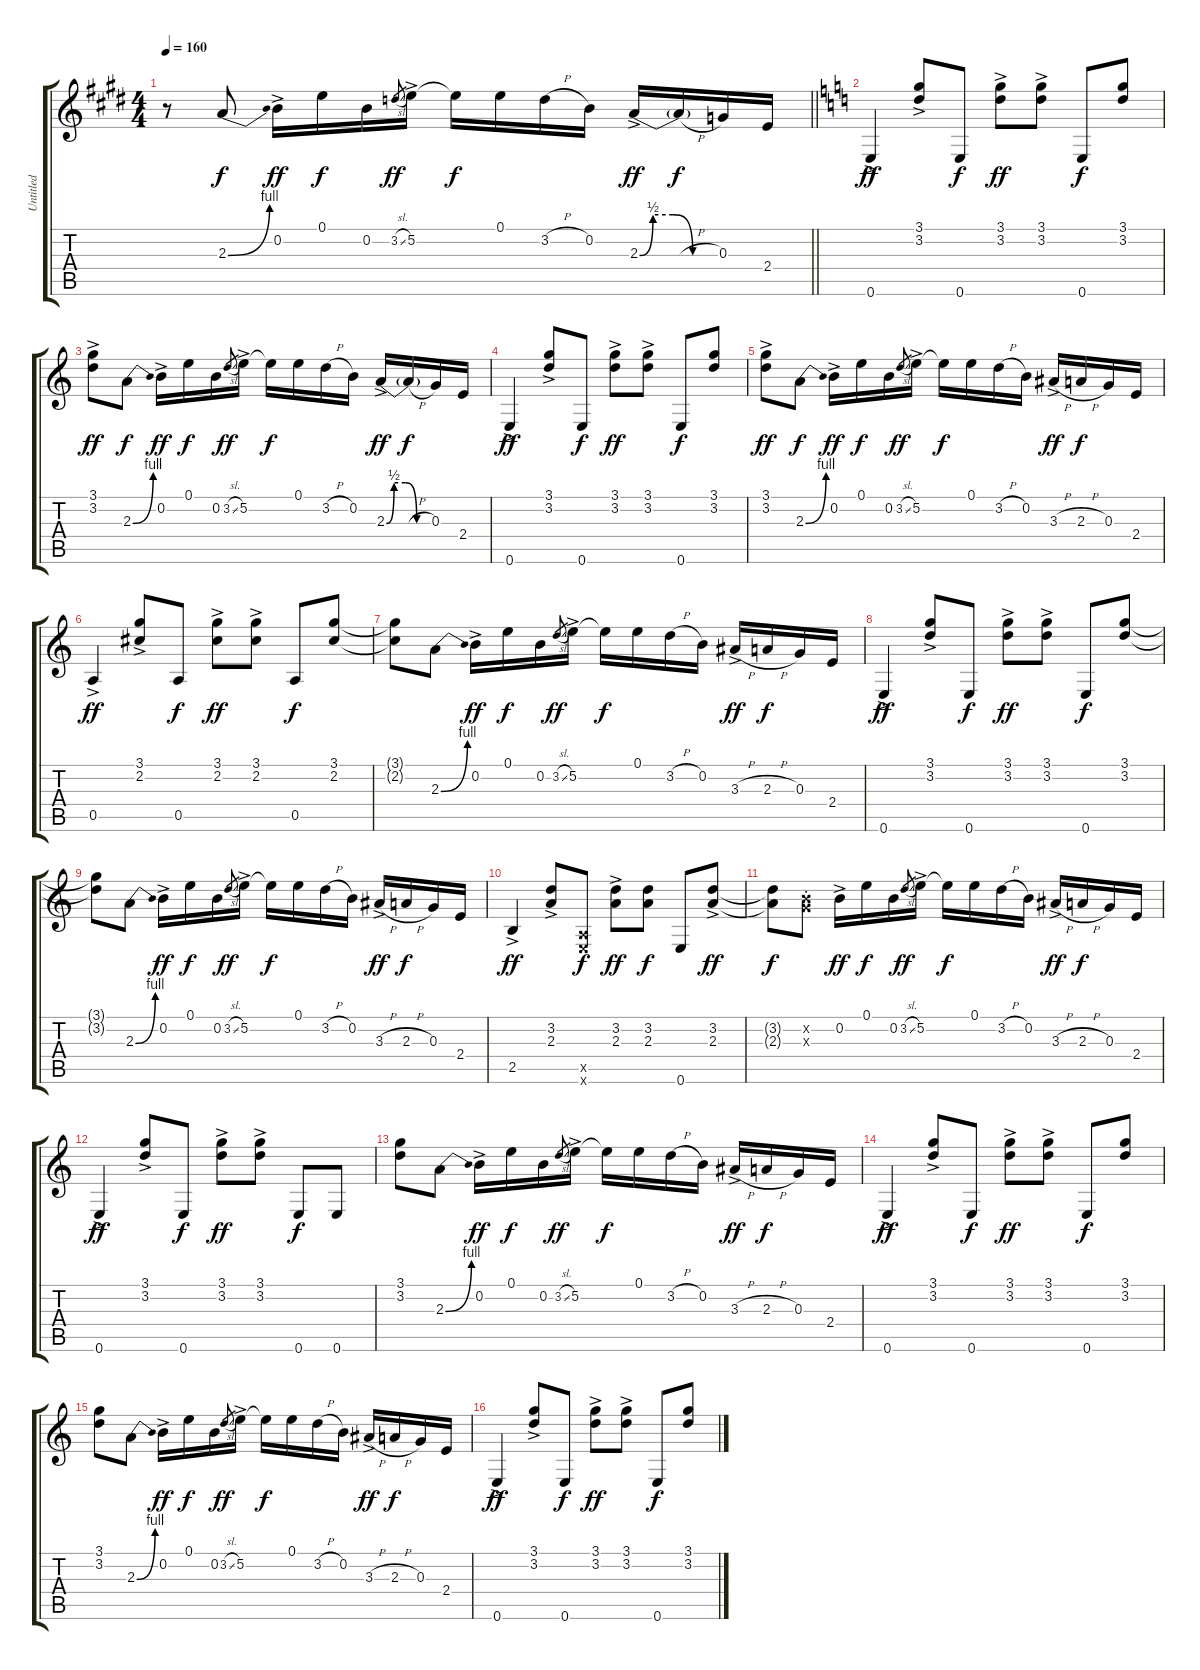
\track ("Untitled" "Untitled") {instrument distortionguitar}
\staff {score tabs}
\tuning (E4 B3 G3 D3 A2 E2) {hide}
\ts (4 4)
\tempo 160
\clef g2
\barLineRight lightlight
\ks e
r.8{dy f instrument distortionguitar} 2.3{be (bend 0 0 60 4)}.8 0.2{ac}.16{dy ff} 0.1.16{dy f} 0.2.16 3.2{sl}.8{gr dy ff} 5.2{ac}.16 5.2{t}.16{dy f} 0.1.16 3.2{h}.16 0.2.16 2.3{be (custom 0 0 10 2 25 2 40 0 60 0) ac}.16{dy ff} 2.3{h t}.16{dy f} 0.3.16 2.4.16 |
\ks c
0.6{ac}.4{dy ff} (3.1{ac} 3.2{ac}).8 0.6.8{dy f} (3.1{ac} 3.2{ac}).8{dy ff} (3.1{ac} 3.2{ac}).8 0.6.8{dy f} (3.1 3.2).8 |
(3.1{ac} 3.2{ac}).8{dy ff} 2.3{be (bend 0 0 60 4)}.8{dy f} 0.2{ac}.16{dy ff} 0.1.16{dy f} 0.2.16 3.2{sl}.8{gr dy ff} 5.2{ac}.16 5.2{t}.16{dy f} 0.1.16 3.2{h}.16 0.2.16 2.3{be (custom 0 0 10 2 25 2 40 0 60 0) ac}.16{dy ff} 2.3{h t}.16{dy f} 0.3.16 2.4.16 |
0.6{ac}.4{dy ff} (3.1{ac} 3.2{ac}).8 0.6.8{dy f} (3.1{ac} 3.2{ac}).8{dy ff} (3.1{ac} 3.2{ac}).8 0.6.8{dy f} (3.1 3.2).8 |
(3.1{ac} 3.2{ac}).8{dy ff} 2.3{be (bend 0 0 60 4)}.8{dy f} 0.2{ac}.16{dy ff} 0.1.16{dy f} 0.2.16 3.2{sl}.8{gr dy ff} 5.2{ac}.16 5.2{t}.16{dy f} 0.1.16 3.2{h}.16 0.2.16 3.3{h ac}.16{dy ff} 2.3{h}.16{dy f} 0.3.16 2.4.16 |
0.5{ac}.4{dy ff} (3.1{ac} 2.2{ac}).8 0.5.8{dy f} (3.1{ac} 2.2{ac}).8{dy ff} (3.1{ac} 2.2{ac}).8 0.5.8{dy f} (3.1 2.2).8 |
(3.1{t} 2.2{t}).8 2.3{be (bend 0 0 60 4)}.8 0.2{ac}.16{dy ff} 0.1.16{dy f} 0.2.16 3.2{sl}.8{gr dy ff} 5.2{ac}.16 5.2{t}.16{dy f} 0.1.16 3.2{h}.16 0.2.16 3.3{h ac}.16{dy ff} 2.3{h}.16{dy f} 0.3.16 2.4.16 |
0.6{ac}.4{dy ff} (3.1{ac} 3.2{ac}).8 0.6.8{dy f} (3.1{ac} 3.2{ac}).8{dy ff} (3.1{ac} 3.2{ac}).8 0.6.8{dy f} (3.1 3.2).8 |
(3.1{t} 3.2{t}).8 2.3{be (bend 0 0 60 4)}.8 0.2{ac}.16{dy ff} 0.1.16{dy f} 0.2.16 3.2{sl}.8{gr dy ff} 5.2{ac}.16 5.2{t}.16{dy f} 0.1.16 3.2{h}.16 0.2.16 3.3{h ac}.16{dy ff} 2.3{h}.16{dy f} 0.3.16 2.4.16 |
2.5{ac}.4{dy ff} (3.2{ac} 2.3{ac}).8 (0.5{x} 0.6{x}).8{dy f} (3.2{ac} 2.3{ac}).8{dy ff} (3.2 2.3).8{dy f} 0.6.8 (3.2{ac} 2.3{ac}).8{dy ff} |
(3.2{t} 2.3{t}).8{dy f} (0.2{st x} 0.3{st x}).8 0.2{ac}.16{dy ff} 0.1.16{dy f} 0.2.16 3.2{sl}.8{gr dy ff} 5.2{ac}.16 5.2{t}.16{dy f} 0.1.16 3.2{h}.16 0.2.16 3.3{h ac}.16{dy ff} 2.3{h}.16{dy f} 0.3.16 2.4.16 |
0.6{ac}.4{dy ff} (3.1{ac} 3.2{ac}).8 0.6.8{dy f} (3.1{ac} 3.2{ac}).8{dy ff} (3.1{ac} 3.2{ac}).8 0.6.8{dy f} 0.6.8 |
(3.1 3.2).8 2.3{be (bend 0 0 60 4)}.8 0.2{ac}.16{dy ff} 0.1.16{dy f} 0.2.16 3.2{sl}.8{gr dy ff} 5.2{ac}.16 5.2{t}.16{dy f} 0.1.16 3.2{h}.16 0.2.16 3.3{h ac}.16{dy ff} 2.3{h}.16{dy f} 0.3.16 2.4.16 |
0.6{ac}.4{dy ff} (3.1{ac} 3.2{ac}).8 0.6.8{dy f} (3.1{ac} 3.2{ac}).8{dy ff} (3.1{ac} 3.2{ac}).8 0.6.8{dy f} (3.1 3.2).8 |
(3.1 3.2).8 2.3{be (bend 0 0 60 4)}.8 0.2{ac}.16{dy ff} 0.1.16{dy f} 0.2.16 3.2{sl}.8{gr dy ff} 5.2{ac}.16 5.2{t}.16{dy f} 0.1.16 3.2{h}.16 0.2.16 3.3{h ac}.16{dy ff} 2.3{h}.16{dy f} 0.3.16 2.4.16 |
0.6{ac}.4{dy ff} (3.1{ac} 3.2{ac}).8 0.6.8{dy f} (3.1{ac} 3.2{ac}).8{dy ff} (3.1{ac} 3.2{ac}).8 0.6.8{dy f} (3.1 3.2).8
